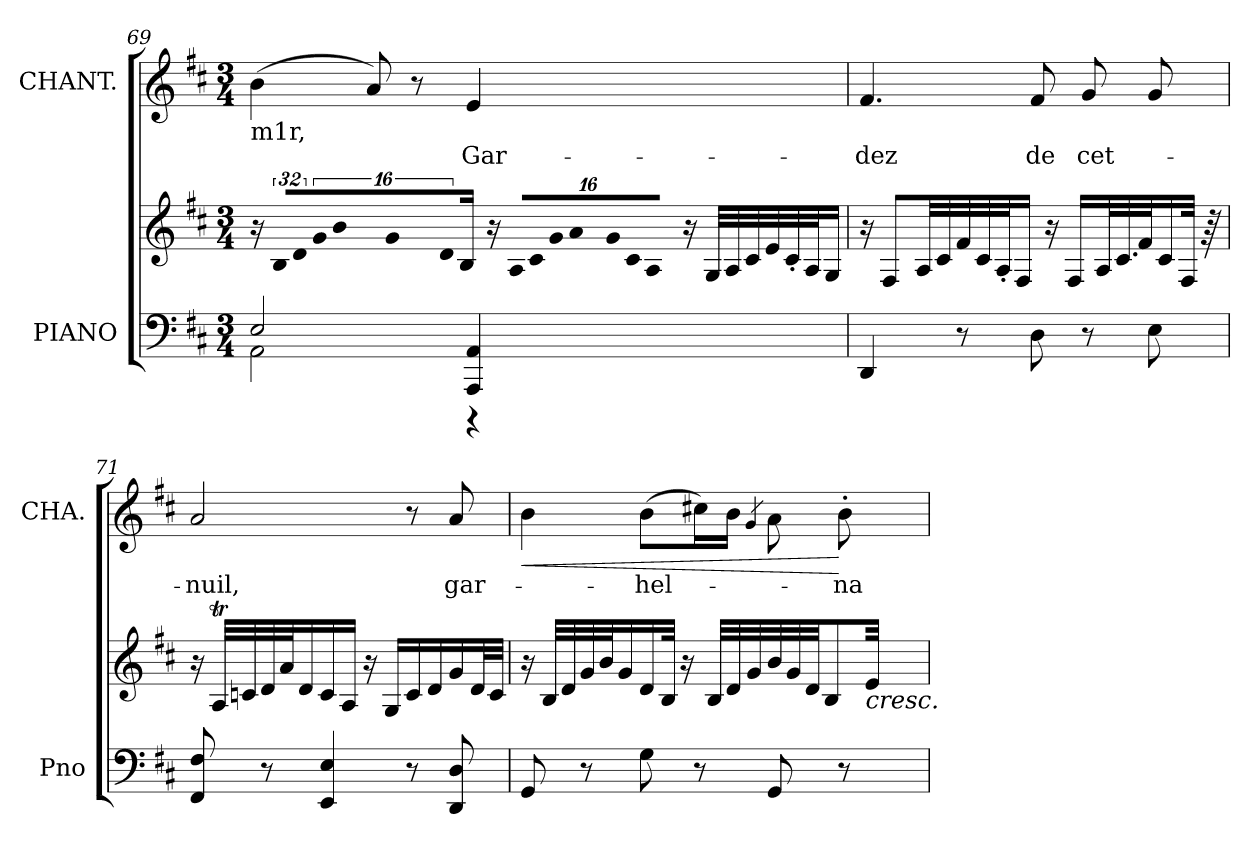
**kern	**kern	**text	**dynam	**kern	**text	**dynam
*part2	*part2	*part2	*part2	*part1	*part1	*part1
*staff3	*staff2	*staff2	*staff2/3	*staff1	*staff1	*staff1
*I"PIANO	*	*	*	*I"CHANT.	*	*
*I'Pno	*	*	*	*I'CHA.	*	*
!!LO:LB:g=z
*clefF4	*clefG2	*	*	*clefG2	*	*
*k[f#c#]	*k[f#c#]	*	*	*k[f#c#]	*	*
*D:	*D:	*	*	*D:	*	*
*M3/4	*M3/4	*	*	*M3/4	*	*
=69	=69	=69	=69	=69	=69	=69
*^	*	*	*	*	*	*
!	!	!	!	!	!LO:TX:b:t=m1r,	!	!
2Ei/	2AAi\	16r	.	.	(4bi\	.	.
!	!	!LO:N:vis=32	!	!	!	!	!
.	.	1024%21Bi/LLL	.	.	.	.	.
!	!	!LO:N:vis=32	!	!	!	!	!
.	.	1024%21di/	.	.	.	.	.
!	!	!LO:N:vis=32	!	!	!	!	!
.	.	512%11gi/	.	.	.	.	.
!	!	!LO:N:vis=32	!	!	!	!	!
.	.	1024%21bi/	.	.	.	.	.
!	!	!LO:N:vis=32	!	!	!	!	!
.	.	1024%21gi/	.	.	.	.	.
!	!	!LO:N:vis=32	!	!	!	!	!
.	.	512%11di/J	.	.	.	.	.
.	.	16Bi/JJ	.	.	.	.	.
.	.	16r	.	.	8ai/)	.	.
!	!	!LO:N:vis=32	!	!	!	!	!
.	.	512%9Ai/LLL	.	.	.	.	.
!	!	!LO:N:vis=32	!	!	!	!	!
.	.	512%9c#i/	.	.	.	.	.
!	!	!LO:N:vis=32	!	!	!	!	!
.	.	512%9gi/	.	.	.	.	.
!	!	!LO:N:vis=32	!	!	!	!	!
.	.	1024%19ai/	.	.	.	.	.
.	.	.	.	.	8r	.	.
!	!	!LO:N:vis=32	!	!	!	!	!
.	.	512%9gi/	.	.	.	.	.
!	!	!LO:N:vis=32	!	!	!	!	!
.	.	512%9c#i/	.	.	.	.	.
!	!	!LO:N:vis=32	!	!	!	!	!
.	.	1024%19Ai/JJJ	.	.	.	.	.
!	!	!	!LO:LY:b:color=#000000	!	!	!	!
.	.	16r	cres,	.	.	.	.
!	!	!	!	!	!	!LO:LY:b:color=#000000	!
4AAAi/ 4AAi	4r	32Gi/LLL	.	.	4ei/	Gar-	.
.	.	32Ai/	.	.	.	.	.
.	.	32c#i/	.	.	.	.	.
.	.	32ei/	.	.	.	.	.
.	.	32c#'i/	.	.	.	.	.
.	.	32Ai/J	.	.	.	.	.
.	.	16Gi/JJ	.	.	.	.	.
*v	*v	*	*	*	*	*	*
=70	=70	=70	=70	=70	=70	=70
!	!	!	!	!	!LO:LY:b:color=#000000	!
4DDi/	16r	.	.	4.f#i/	dez	.
.	8F#i/L	.	.	.	.	.
.	32Ai/LL	.	.	.	.	.
.	32c#i/	.	.	.	.	.
8r	32f#i/	.	.	.	.	.
.	32c#i/	.	.	.	.	.
.	32A'i/J	.	.	.	.	.
.	16F#i/JJ	.	.	.	.	.
!	!	!	!	!	!LO:LY:b:color=#000000	!
8Di\	.	.	.	8f#i/	de	.
.	16r	.	.	.	.	.
.	16F#i/LL	.	.	.	.	.
!	!	!	!	!	!LO:LY:b:color=#000000	!
8r	.	.	.	8gi/	cet-	.
.	32Ai/L	.	.	.	.	.
.	32.c#i/	.	.	.	.	.
.	32f#i/J	.	.	.	.	.
8Ei\	.	.	.	8gi/	.	.
.	16c#i/	.	.	.	.	.
.	32F#i/JJk	.	.	.	.	.
.	64r	.	.	.	.	.
!!LO:LB:g=z
=71	=71	=71	=71	=71	=71	=71
!	!	!	!	!	!LO:LY:b:color=#000000	!
8FF#i/ 8F#i	16r	.	.	2ai/	nuil,	.
.	32ATi/LLL	.	.	.	.	.
.	32cni/	.	.	.	.	.
8r	32di/	.	.	.	.	.
.	32ai/J	.	.	.	.	.
.	16di/	.	.	.	.	.
4EEi/ 4Ei	16ci/	.	.	.	.	.
.	16Ai/JJ	.	.	.	.	.
.	16r	.	.	.	.	.
.	16Gi/LL	.	.	.	.	.
8r	16ci/	.	.	8r	.	.
.	16di/	.	.	.	.	.
!	!	!	!	!	!LO:LY:b:color=#000000	!
8DDi/ 8Di	16gi/	.	.	8ai/	gar-	.
.	32di/L	.	.	.	.	.
.	32ci/JJJ	.	.	.	.	.
=72	=72	=72	=72	=72	=72	=72
!	!	!	!	!	!	!LO:HP:b
8GGi/	16r	.	.	4bi\	.	<
.	32Bi/LLL	.	.	.	.	.
.	32di/	.	.	.	.	.
8r	32gi/	.	[	.	.	.
.	32bi/J	.	.	.	.	.
.	16gi/	.	.	.	.	.
!	!	!	!	!	!LO:LY:b:color=#000000	!
8Gi\	16di/	.	.	(8bi\L	hel-	.
.	32Bi/JJk	.	.	.	.	.
.	16r	.	.	.	.	.
8r	.	.	.	16cc#Xi\L)	.	.
.	32Bi/LLL	.	.	.	.	.
.	32di/	.	.	16bi\JJ	.	.
.	32gi/	.	.	.	.	.
.	.	.	.	4qgi/	.	.
8GGi/	32bi/	.	.	8ai\	.	.
.	32gi/	.	.	.	.	.
.	32di/JJ	.	.	.	.	.
.	8Bi/	.	.	.	.	.
!	!	!	!	!	!LO:LY:b:color=#000000	!
8r	.	.	.	8b'i\	na-	[
!	!	!	!LO:HP:b	!	!	!
.	32ei/Jkk	.	<	.	.	.
=	=	=	=	=	=	=
*-	*-	*-	*-	*-	*-	*-
